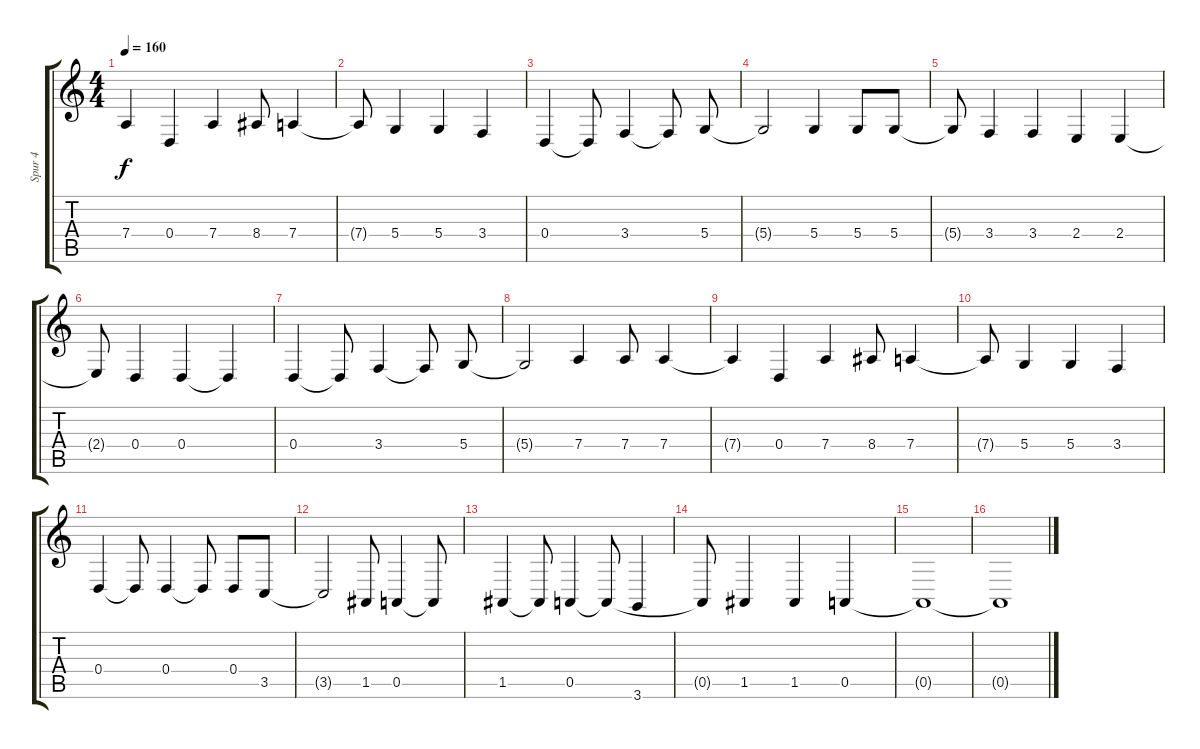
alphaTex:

\track ("Spur 4" "Spur 4") {instrument tenorsax}
\staff {score tabs}
\tuning (E4 B3 G3 D3 A2 E2) {hide}
\ts (4 4)
\tempo 160
\clef g2
\ks c
7.4.4{dy f} 0.4.4 7.4.4 8.4.8 7.4.4 |
7.4{t}.8 5.4.4 5.4.4 3.4.4 |
0.4.4 0.4{t}.8 3.4.4 3.4{t}.8 5.4.8 |
5.4{t}.2 5.4.4 5.4.8 5.4.8 |
5.4{t}.8 3.4.4 3.4.4 2.4.4 2.4.4 |
2.4{t}.8 0.4.4 0.4.4 0.4{t}.4 |
0.4.4 0.4{t}.8 3.4.4 3.4{t}.8 5.4.8 |
5.4{t}.2 7.4.4 7.4.8 7.4.4 |
7.4{t}.4 0.4.4 7.4.4 8.4.8 7.4.4 |
7.4{t}.8 5.4.4 5.4.4 3.4.4 |
0.4.4 0.4{t}.8 0.4.4 0.4{t}.8 0.4.8 3.5.8 |
3.5{t}.2 1.5.8 0.5.4 0.5{t}.8 |
1.5.4 1.5{t}.8 0.5.4 0.5{t}.8 3.6.4 |
0.5{t}.8 1.5.4 1.5.4 0.5.4 |
0.5{t}.1 |
0.5{t}.1
